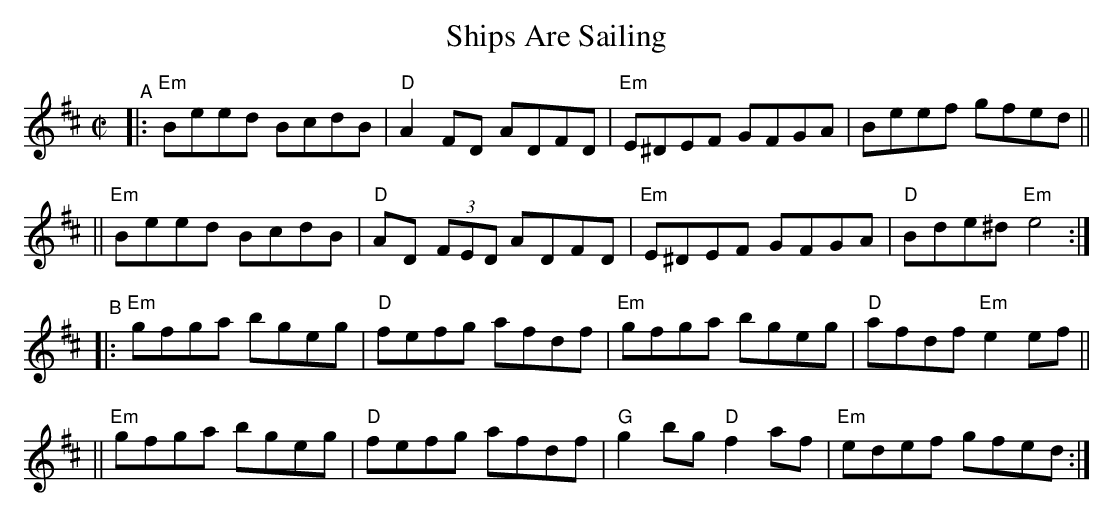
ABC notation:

X:1
T: Ships Are Sailing
M: C|
L: 1/8
K: EDor
"^A"\
|: "Em"Beed BcdB | "D"A2FD ADFD | "Em"E^DEF GFGA | Beef gfed ||
|| "Em"Beed BcdB | "D"AD (3FED ADFD | "Em"E^DEF GFGA | "D"Bde^d "Em"e4 :|
"^B"\
|: "Em"gfga bgeg | "D"fefg afdf | "Em"gfga bgeg | "D"afdf "Em"e2ef ||
|| "Em"gfga bgeg | "D"fefg afdf | "G"g2bg "D"f2af | "Em"edef gfed :|
